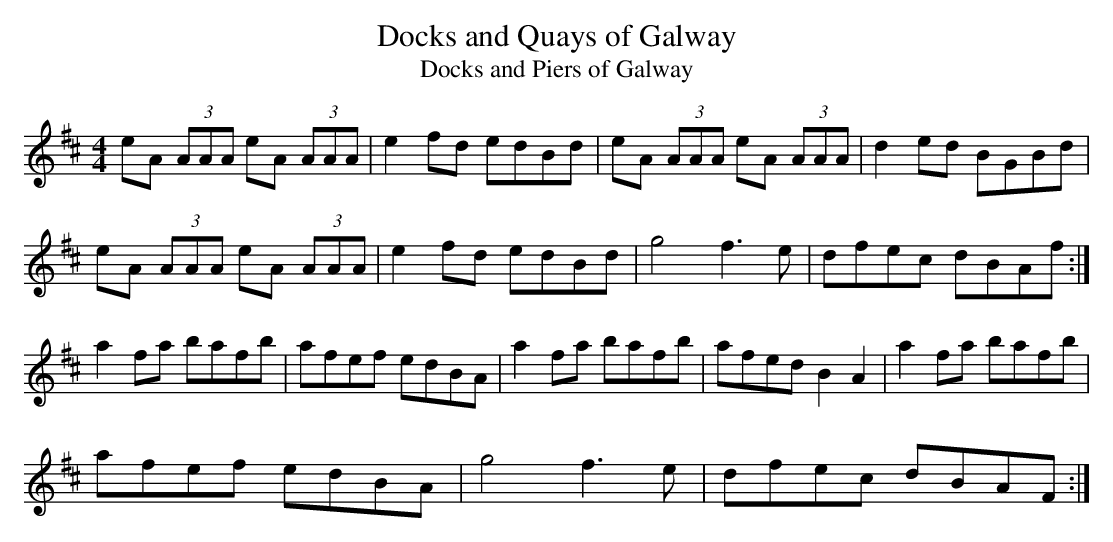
X:1
T: Docks and Quays of Galway
T: Docks and Piers of Galway
M: 4/4
L: 1/8
K: D
eA (3AAA eA (3AAA|e2 fd edBd|eA (3AAA eA (3AAA|d2 ed BGBd|
eA (3AAA eA (3AAA|e2 fd edBd|g4 f3 e|dfec dBAf :|
a2 fa bafb|afef edBA|a2 fa bafb|afed B2 A2|a2 fa bafb|
afef edBA|g4 f3 e|dfec dBAF :|
